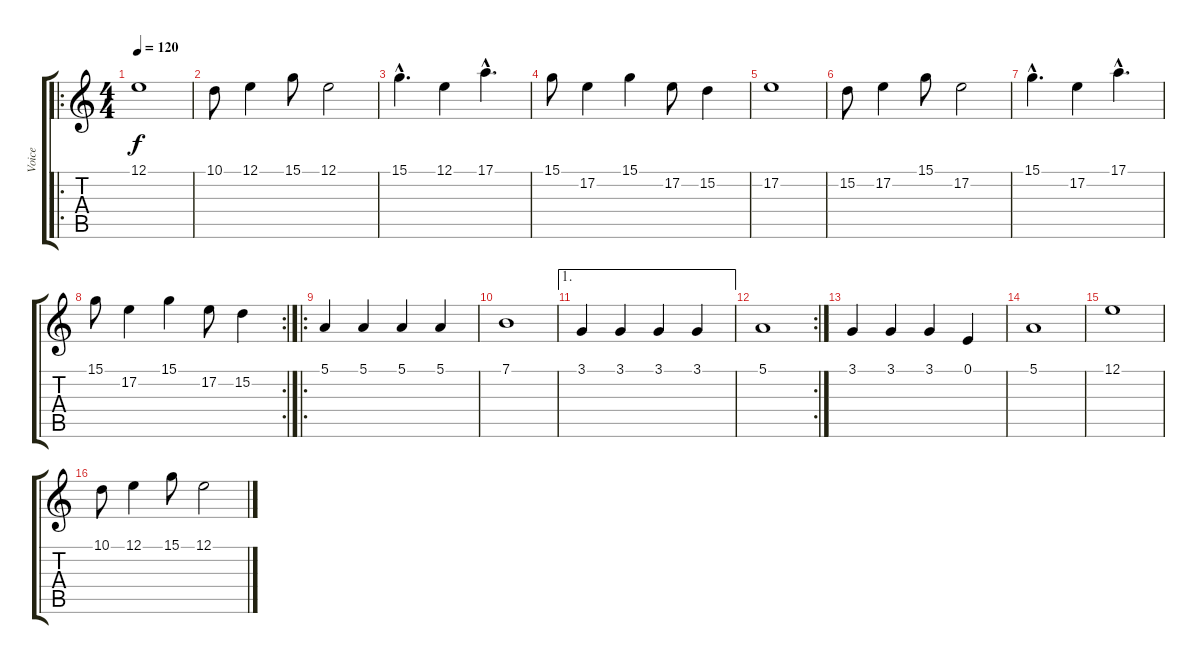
\track ("Voice" "Voice") {instrument tuba}
\staff {score tabs}
\tuning (E4 B3 G3 D3 A2 E2) {hide}
\ro
\ts (4 4)
\tempo 120
\clef g2
\ks c
12.1.1{dy f} |
10.1.8 12.1.4 15.1.8 12.1.2 |
15.1{hac}.4{d} 12.1.4 17.1{hac}.4{d} |
15.1.8 17.2.4 15.1.4 17.2.8 15.2.4 |
17.2.1 |
15.2.8 17.2.4 15.1.8 17.2.2 |
15.1{hac}.4{d} 17.2.4 17.1{hac}.4{d} |
\rc 2
15.1.8 17.2.4 15.1.4 17.2.8 15.2.4 |
\ro
5.1.4 5.1.4 5.1.4 5.1.4 |
7.1.1 |
\ae 1
3.1.4 3.1.4 3.1.4 3.1.4 |
\rc 2
5.1.1 |
3.1.4 3.1.4 3.1.4 0.1.4 |
5.1.1 |
12.1.1 |
10.1.8 12.1.4 15.1.8 12.1.2
